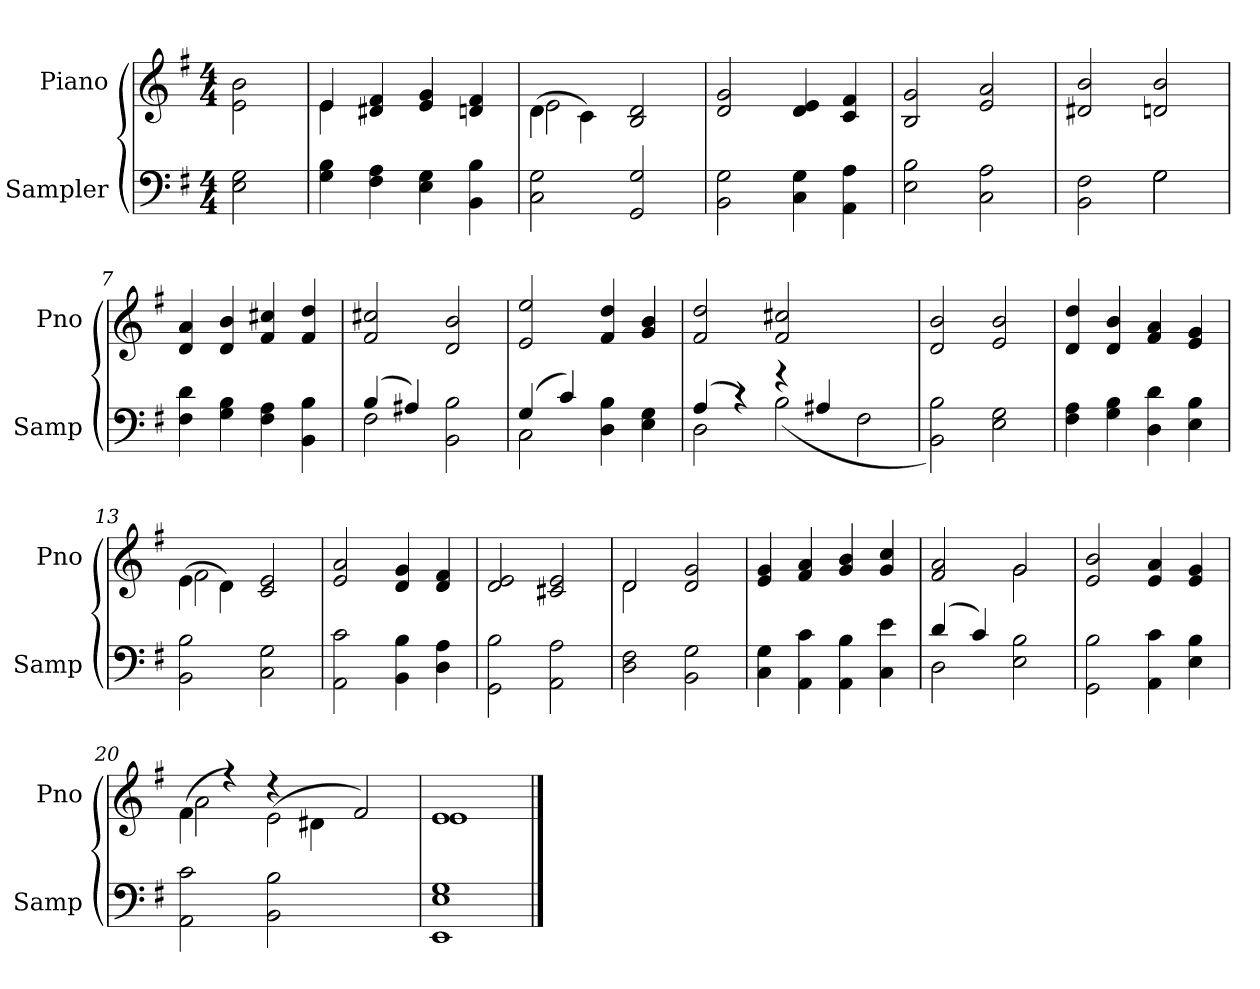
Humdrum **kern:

**kern	**kern
*part2	*part1
*staff2	*staff1
*I"Sampler	*I"Piano
*I'Samp	*I'Pno
*clefF4	*clefG2
*k[f#]	*k[f#]
*G:	*G:
*M4/4	*M4/4
=1	=1
2E 2G	2e\ 2b\
=2	=2
*	*^
4G 4B	4e/	4e
4F# 4A	4d#X 4f#	2.ryy
4E 4G	4e 4g	.
4BB 4B	4dn 4f#	.
=3	=3	=3
2C 2G	(4d\	2e
.	4c\)	.
2GG 2G	2B 2d	2ryy
*	*v	*v
=4	=4
2BB 2G	2d 2g
4C 4G	4d 4e
4AA 4A	4c 4f#
=5	=5
2E 2B	2B 2g
2C 2A	2e 2a
=6	=6
*^	*
2BB 2F#	2ryy	2d#X 2b
2G\	2G	2dn 2b
*v	*v	*
=7	=7
4F# 4d	4d 4a
4G 4B	4d 4b
4F# 4A	4f# 4cc#X
4BB 4B	4f# 4dd
=8	=8
*^	*
(4B/	2F#	2f# 2cc#X
4A#X/)	.	.
2BB 2B	2ryy	2d 2b
=9	=9	=9
(4G/	2C	2e 2ee
4c/)	.	.
4D 4B	2ryy	4f# 4dd
4E 4G	.	4g 4b
=10	=10	=10
(4A/	2D	2f# 2dd
4r)	.	.
4r	(2B	2f# 2cc#X
4A#X/	.	.
2ryy	2F#	2ryy
*v	*v	*
=11	=11
2BB\ 2B\)	2d 2b
2E 2G	2e 2b
=12	=12
4F# 4A	4d 4dd
4G 4B	4d 4b
4D 4d	4f# 4a
4E 4B	4e 4g
=13	=13
*	*^
2BB 2B	(4e\	2f#
.	4d\)	.
2C 2G	2c 2e	2ryy
*	*v	*v
=14	=14
2AA 2c	2e 2a
4BB 4B	4d 4g
4D 4A	4d 4f#
=15	=15
2GG 2B	2d 2e
2AA 2A	2c#X 2e
=16	=16
*	*^
2D 2F#	2d/	2d
2BB 2G	2d 2g	2ryy
*	*v	*v
=17	=17
4C 4G	4e 4g
4AA 4c	4f# 4a
4AA 4B	4g 4b
4C 4e	4g 4cc
=18	=18
*^	*^
(4d/	2D	2f# 2a	2ryy
4c/)	.	.	.
2E 2B	2ryy	2g/	2g
*v	*v	*	*
*	*v	*v
=19	=19
2GG 2B	2e 2b
4AA 4c	4e 4a
4E 4B	4e 4g
=20	=20
*	*^
2AA 2c	(4f#\	2a
.	4r)	.
2BB 2B	4r	(2e
.	4d#X\	.
2ryy	2ryy	2f#)
=21	=21	=21
1EE 1E 1G	1e/	1e
*	*v	*v
==	==
*-	*-
